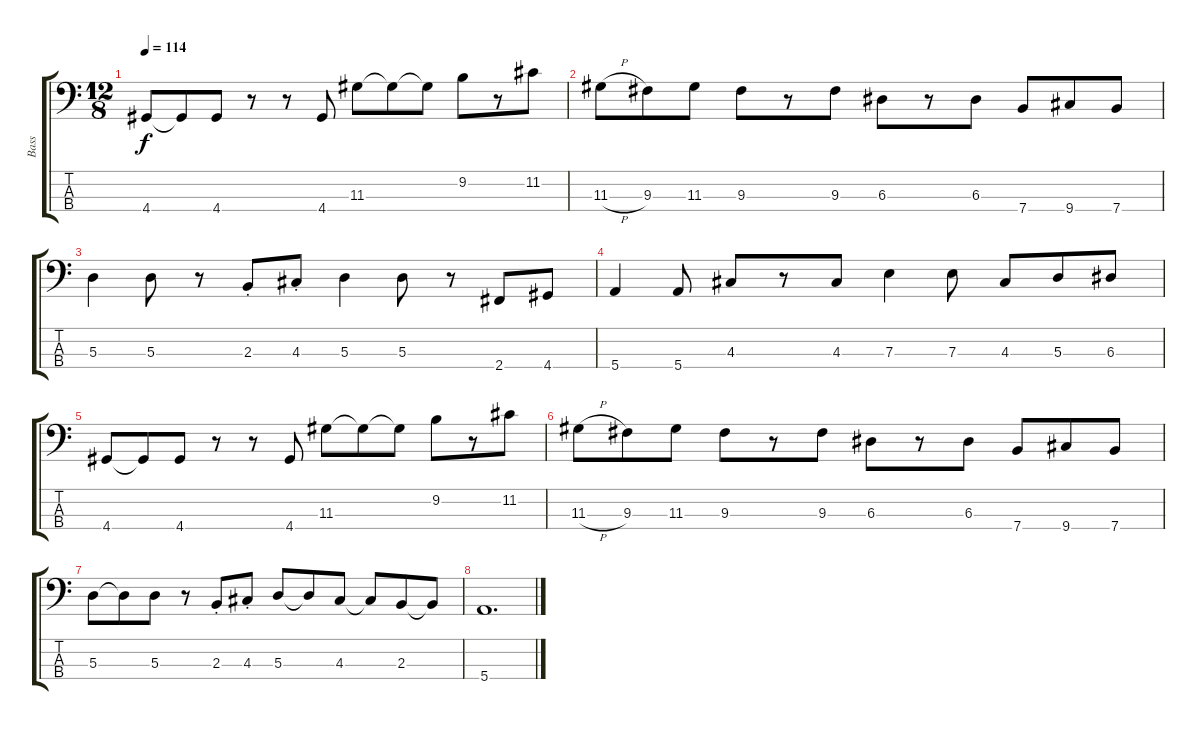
\track ("Bass" "Bass") {instrument electricbassfinger}
\staff {score tabs}
\tuning (G2 D2 A1 E1) {hide}
\ts (12 8)
\tempo 114
\clef f4
\ks c
4.4.8{dy f} 4.4{t}.8 4.4.8 r.8 r.8 4.4.8 11.3.8 11.3{t}.8 11.3{t}.8 9.2.8 r.8 11.2.8 |
11.3{h}.8 9.3.8 11.3.8 9.3.8 r.8 9.3.8 6.3.8 r.8 6.3.8 7.4.8 9.4.8 7.4.8 |
5.3.4 5.3.8 r.8 2.3{st}.8 4.3{st}.8 5.3.4 5.3.8 r.8 2.4.8 4.4.8 |
5.4.4 5.4.8 4.3.8 r.8 4.3.8 7.3.4 7.3.8 4.3.8 5.3.8 6.3.8 |
4.4.8 4.4{t}.8 4.4.8 r.8 r.8 4.4.8 11.3.8 11.3{t}.8 11.3{t}.8 9.2.8 r.8 11.2.8 |
11.3{h}.8 9.3.8 11.3.8 9.3.8 r.8 9.3.8 6.3.8 r.8 6.3.8 7.4.8 9.4.8 7.4.8 |
5.3.8 5.3{t}.8 5.3.8 r.8 2.3{st}.8 4.3{st}.8 5.3.8 5.3{t}.8 4.3.8 4.3{t}.8 2.3.8 2.3{t}.8 |
5.4.1{d}
